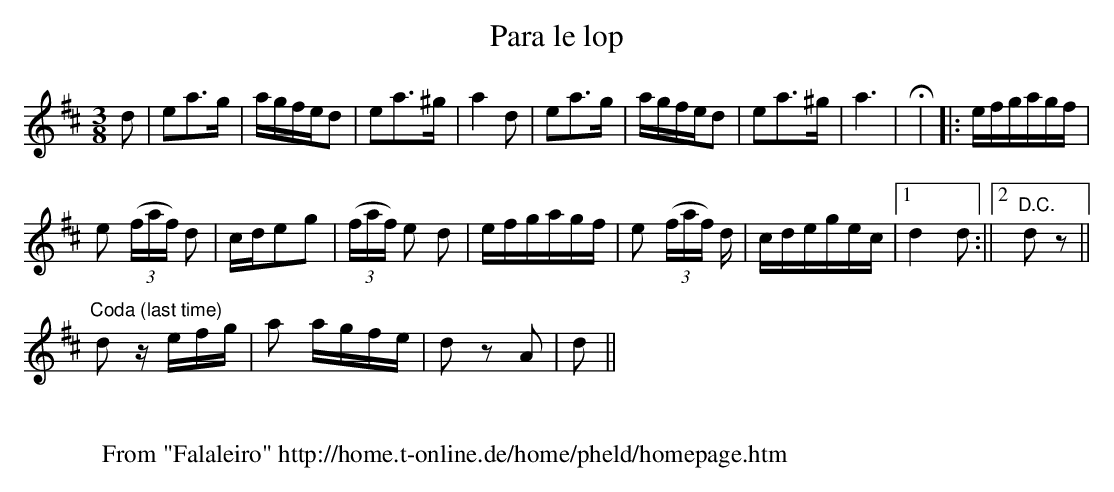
X:1
T:Para le lop
M:3/8
L:1/16
K:D
8d2|e2a3g|agfed2|e2a3^g|a4   d2|e2a3g|agfed2|e2a3^g|a6|  H|
|:efgagf|!e2  (3(faf) d2   |cde2g2|(3(faf) e2  d2  |efgagf|e2  (3(faf) d
 I2  |cdegec |1d4  d2 :||2"D.C."d2 z2   ||! "Coda (last time)"d2  z efg|
a2 agfe|d2 z2 A2 |d2  ||
W:
W: From "Falaleiro" http://home.t-online.de/home/pheld/homepage.htm
